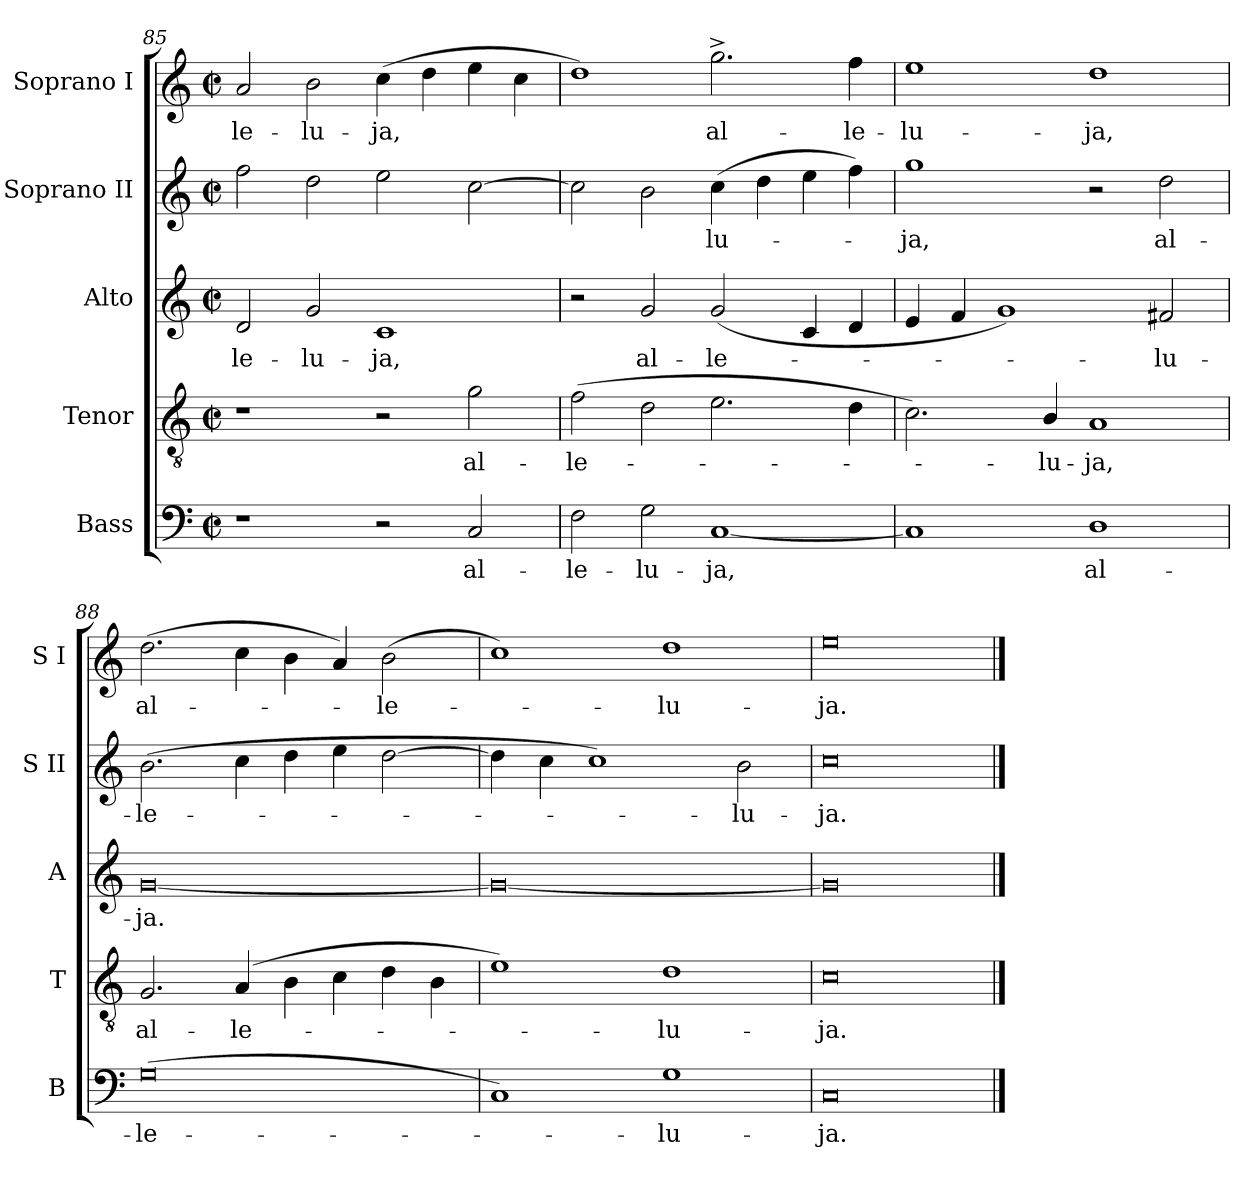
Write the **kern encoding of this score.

**kern	**text	**kern	**text	**kern	**text	**kern	**text	**kern	**text
*part5	*part5	*part4	*part4	*part3	*part3	*part2	*part2	*part1	*part1
*staff5	*staff5	*staff4	*staff4	*staff3	*staff3	*staff2	*staff2	*staff1	*staff1
*I"Bass	*	*I"Tenor	*	*I"Alto	*	*I"Soprano II	*	*I"Soprano I	*
*I'B	*	*I'T	*	*I'A	*	*I'S II	*	*I'S I	*
*clefF4	*	*clefGv2	*	*clefG2	*	*clefG2	*	*clefG2	*
*k[]	*	*k[]	*	*k[]	*	*k[]	*	*k[]	*
*C:	*	*C:	*	*C:	*	*C:	*	*C:	*
*M4/2	*	*M4/2	*	*M4/2	*	*M4/2	*	*M4/2	*
*met(c|)	*	*met(c|)	*	*met(c|)	*	*met(c|)	*	*met(c|)	*
=85	=85	=85	=85	=85	=85	=85	=85	=85	=85
!	!	!	!	!	!LO:LY:b	!	!	!	!LO:LY:b
1r	.	1r	.	2d	-le-	2ff	.	2a	-le-
!	!	!	!	!	!LO:LY:b	!	!	!	!LO:LY:b
.	.	.	.	2g	-lu-	2dd	.	2b	-lu-
!	!	!	!	!	!LO:LY:b	!	!	!	!LO:LY:b
2r	.	2r	.	1c	-ja,	2ee	.	(>4cc	-ja,
.	.	.	.	.	.	.	.	4dd	.
!	!LO:LY:b	!	!LO:LY:b	!	!	!	!	!	!
2C	al-	2g	al-	.	.	[2cc	.	4ee	.
.	.	.	.	.	.	.	.	4cc	.
=86	=86	=86	=86	=86	=86	=86	=86	=86	=86
!	!LO:LY:b	!	!LO:LY:b	!	!	!	!	!	!
2F	-le-	(>2f	-le-	2r	.	2cc]	.	1dd)	.
!	!LO:LY:b	!	!	!	!LO:LY:b	!	!	!	!
2G	-lu-	2d	.	2g	al-	2b	.	.	.
!	!LO:LY:b	!	!	!	!LO:LY:b	!	!LO:LY:b	!	!LO:LY:b
[1C	-ja,	2.e	.	(<2g	-le-	(>4cc	lu-	2.gg^	al-
.	.	.	.	.	.	4dd	.	.	.
.	.	.	.	4c	.	4ee	.	.	.
!	!	!	!	!	!	!	!	!	!LO:LY:b
.	.	4d	.	4d	.	4ff)	.	4ff	-le-
=87	=87	=87	=87	=87	=87	=87	=87	=87	=87
!	!	!	!	!	!	!	!LO:LY:b	!	!LO:LY:b
1C]	.	2.c)	.	4e	.	1gg	ja,	1ee	-lu-
.	.	.	.	4f	.	.	.	.	.
.	.	.	.	1g)	.	.	.	.	.
!	!	!	!LO:LY:b	!	!	!	!	!	!
.	.	4B/	lu-	.	.	.	.	.	.
!	!LO:LY:b	!	!LO:LY:b	!	!	!	!	!	!LO:LY:b
1D	al-	1A	-ja,	.	.	2r	.	1dd	-ja,
!	!	!	!	!	!LO:LY:b	!	!LO:LY:b	!	!
.	.	.	.	2f#X	lu-	2dd	al-	.	.
=88	=88	=88	=88	=88	=88	=88	=88	=88	=88
!	!LO:LY:b	!	!LO:LY:b	!	!LO:LY:b	!	!LO:LY:b	!	!LO:LY:b
(<0G	-le-	2.G	al-	[0g	-ja.	(>2.b	-le-	(>2.dd	al-
!	!	!	!LO:LY:b	!	!	!	!	!	!
.	.	(>4A	-le-	.	.	4cc	.	4cc	.
.	.	4B	.	.	.	4dd	.	4b	.
.	.	4c	.	.	.	4ee	.	4a)	.
!	!	!	!	!	!	!	!	!	!LO:LY:b
.	.	4d	.	.	.	[2dd	.	(>2b	le-
.	.	4B	.	.	.	.	.	.	.
=89	=89	=89	=89	=89	=89	=89	=89	=89	=89
1C)	.	1e)	.	0g_	.	4dd]	.	1cc)	.
.	.	.	.	.	.	4cc	.	.	.
.	.	.	.	.	.	1cc)	.	.	.
!	!LO:LY:b	!	!LO:LY:b	!	!	!	!	!	!LO:LY:b
1G	lu-	1d	lu-	.	.	.	.	1dd	lu-
!	!	!	!	!	!	!	!LO:LY:b	!	!
.	.	.	.	.	.	2b	lu-	.	.
=90	=90	=90	=90	=90	=90	=90	=90	=90	=90
!	!LO:LY:b	!	!LO:LY:b	!	!	!	!LO:LY:b	!	!LO:LY:b
0C	-ja.	0c	-ja.	0g]	.	0cc	-ja.	0ee	-ja.
==	==	==	==	==	==	==	==	==	==
*-	*-	*-	*-	*-	*-	*-	*-	*-	*-
